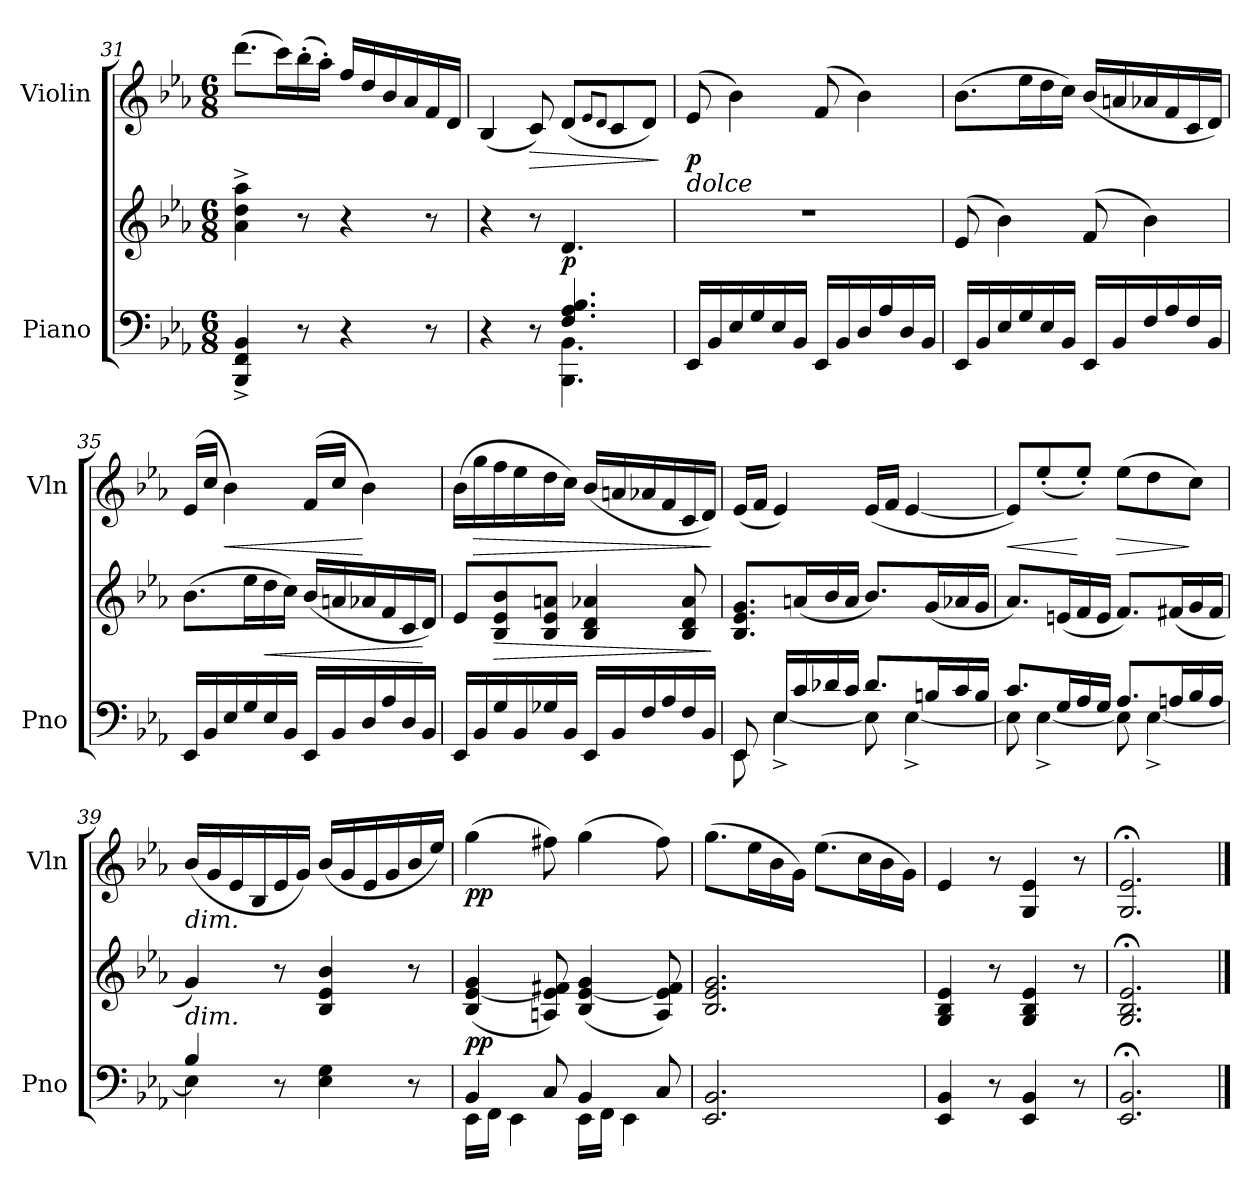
**kern	**kern	**dynam	**kern	**dynam
*part2	*part2	*part2	*part1	*part1
*staff3	*staff2	*staff2/3	*staff1	*staff1
*I"Piano	*	*	*I"Violin	*
*I'Pno	*	*	*I'Vln	*
*clefF4	*clefG2	*	*clefG2	*
*k[b-e-a-]	*k[b-e-a-]	*	*k[b-e-a-]	*
*M6/8	*M6/8	*	*M6/8	*
=31	=31	=31	=31	=31
4BBB-/^ 4FF/^ 4BB-/^	4a-\^ 4dd\^ 4aa-\^	.	(>8.ddd\L	.
.	.	.	16ccc\L)	.
8r	8r	.	(>16bb-'\	.
.	.	.	16aa-'\JJ)	.
4r	4r	.	16ff/LL	.
.	.	.	16dd/	.
.	.	.	16b-/	.
.	.	.	16a-/	.
8r	8r	.	16f/	.
.	.	.	16d/JJ	.
!!LO:PB:g=z
=32	=32	=32	=32	=32
*^	*	*	*	*
4r	4ryy	4r	.	(<4B-/	.
!	!	!	!	!	!LO:HP:b
8r	8ryy	8r	.	8c/)	>
!	!	!	!LO:DY:b	!	!
4.F/ 4.A-/ 4.B-/	4.BBB-\ 4.BB-\	4.d/	p	(<8d/L	.
.	.	.	.	8qe-/L	.
.	.	.	.	8qd/J	.
.	.	.	.	8c/	.
.	.	.	.	8d/J)	.
*v	*v	*	*	*	*
.	.	.	.	]
=33	=33	=33	=33	=33
!	!	!	!LO:TX:b:i:t=dolce	!
!	!	!	!	!LO:DY:b
16EE-/LL	2.r	.	(>8e-/	p
16BB-/	.	.	.	.
16E-/	.	.	4b-\)	.
16G/	.	.	.	.
16E-/	.	.	.	.
16BB-/JJ	.	.	.	.
16EE-/LL	.	.	(>8f/	.
16BB-/	.	.	.	.
16D/	.	.	4b-\)	.
16A-/	.	.	.	.
16D/	.	.	.	.
16BB-/JJ	.	.	.	.
=34	=34	=34	=34	=34
16EE-/LL	(>8e-/	.	(>8.b-\L	.
16BB-/	.	.	.	.
16E-/	4b-\)	.	.	.
16G/	.	.	16ee-\L	.
16E-/	.	.	16dd\	.
16BB-/JJ	.	.	16cc\JJ)	.
16EE-/LL	(>8f/	.	(<16b-/LL	.
16BB-/	.	.	16an/	.
16F/	4b-\)	.	16a-X/	.
16A-/	.	.	16f/	.
16F/	.	.	16c/	.
16BB-/JJ	.	.	16d/JJ)	.
=35	=35	=35	=35	=35
16EE-/LL	(>8.b-\L	.	(>16e-/LL	.
16BB-/	.	.	16cc/JJ	.
!	!	!	!	!LO:HP:b
16E-/	.	.	4b-\)	<
16G/	16ee-\L	.	.	.
!	!	!LO:HP:b	!	!
16E-/	16dd\	<	.	.
16BB-/JJ	16cc\JJ)	.	.	.
16EE-/LL	(<16b-/LL	.	(>16f/LL	.
16BB-/	16an/	.	16cc/JJ	.
16D/	16a-X/	.	4b-\)	[
16A-/	16f/	.	.	.
16D/	16c/	.	.	.
16BB-/JJ	16d/JJ)	[	.	.
!!LO:LB:g=z
=36	=36	=36	=36	=36
16EE-/LL	8e-/L	.	(>16b-\LL	.
!	!	!	!	!LO:HP:b
16BB-/	.	.	16gg\	>
!	!	!LO:HP:b	!	!
16G/	8B-/ 8e-/ 8b-/	>	16ff\	.
16BB-/	.	.	16ee-\	.
16G-X/	8B-/ 8e-/ 8an/J	.	16dd\	.
16BB-/JJ	.	.	16cc\JJ)	.
16EE-/LL	4B-/ 4d/ 4a-X/	.	(<16b-/LL	.
16BB-/	.	.	16an/	.
16F/	.	.	16a-X/	.
16A-/	.	.	16f/	.
16F/	8B-/ 8d/ 8a-/	.	16c/	.
16BB-/JJ	.	.	16d/JJ)	.
.	.	]	.	]
=37	=37	=37	=37	=37
*^	*	*	*	*
8EE-/	8EE-\	8.B-/ 8.e-/ 8.g/L	.	(<16e-/LL	.
.	.	.	.	16f/JJ	.
16E-/LL	[4E-^\	.	.	4e-/)	.
16c/	.	(<16an/L	.	.	.
16d-X/	.	16b-/	.	.	.
16c/JJ	.	16a/JJ	.	.	.
8.d-/L	8E-\]	8.b-/L)	.	(<16e-/LL	.
.	.	.	.	16f/JJ	.
.	[4E-^\	.	.	[4e-/	.
16Bn/L	.	(<16g/L	.	.	.
16c/	.	16a-X/	.	.	.
16B/JJ	.	16g/JJ	.	.	.
=38	=38	=38	=38	=38	=38
!	!	!	!	!	!LO:HP:b
8.c/L	8E-\]	8.a-/L)	.	8e-/L])	<
.	[4E-^\	.	.	(<8ee-'/	.
16G/L	.	(<16en/L	.	.	.
16A-/	.	16f/	.	8ee-'/J)	[
16G/JJ	.	16e/JJ	.	.	.
!	!	!	!	!	!LO:HP:b
8.A-/L	8E-\]	8.f/L)	.	(>8ee-\L	>
.	[4E-^\	.	.	8dd\	.
16An/L	.	(<16f#X/L	.	.	.
16B-/	.	16g/	.	8cc\J)	]
16A/JJ	.	16f#/JJ	.	.	.
!!LO:LB:g=z
=39	=39	=39	=39	=39	=39
!	!	!	!	!LO:TX:b:i:t=dim.	!
!	!	!LO:TX:b:i:t=dim.	!	!	!
4B-/	4E-\]	4g/)	.	(<16b-/LL	.
.	.	.	.	16g/	.
.	.	.	.	16e-/	.
.	.	.	.	16B-/	.
2ryy	8r	8r	.	16e-/	.
.	.	.	.	16g/JJ)	.
.	4E-\ 4G\	4B-/ 4e-/ 4b-/	.	(<16b-/LL	.
.	.	.	.	16g/	.
.	.	.	.	16e-/	.
.	.	.	.	16g/	.
.	8r	8r	.	16b-/	.
.	.	.	.	16ee-/JJ)	.
=40	=40	=40	=40	=40	=40
!	!	!	!LO:DY:b	!	!LO:DY:b
4BB-/	16EE-\LL	(<4B-/ [4e-/ 4g/	pp	(>4gg\	pp
.	16FF\JJ	.	.	.	.
.	4EE-\	.	.	.	.
8C/	.	8An/ 8e-/] 8f#X/)	.	8ff#X\)	.
4BB-/	16EE-\LL	(<4B-/ [4e-/ 4g/	.	(>4gg\	.
.	16FF\JJ	.	.	.	.
.	4EE-\	.	.	.	.
8C/	.	8A/ 8e-/] 8f#/)	.	8ff#\)	.
*v	*v	*	*	*	*
=41	=41	=41	=41	=41
2.EE-/ 2.BB-/	2.B-/ 2.e-/ 2.g/	.	(>8.gg\L	.
.	.	.	16ee-\L	.
.	.	.	16b-\	.
.	.	.	16g\JJ)	.
.	.	.	(>8.ee-\L	.
.	.	.	16cc\L	.
.	.	.	16b-\	.
.	.	.	16g\JJ)	.
=42	=42	=42	=42	=42
4EE-/ 4BB-/	4G/ 4B-/ 4e-/	.	4e-/	.
8r	8r	.	8r	.
4EE-/ 4BB-/	4G/ 4B-/ 4e-/	.	4G/ 4e-/	.
8r	8r	.	8r	.
=43	=43	=43	=43	=43
2.EE-/;< 2.BB-/;<	2.G/;< 2.B-/;< 2.e-/;<	.	2.G/;< 2.e-/;<	.
==	==	==	==	==
*-	*-	*-	*-	*-
